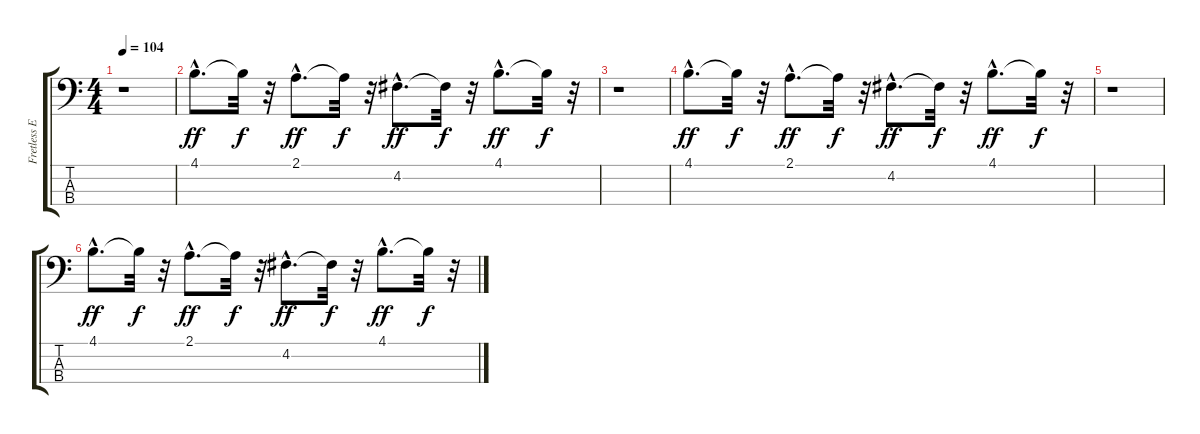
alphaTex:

\track ("Fretless E.Bass" "Fretless E") {instrument fretlessbass}
\staff {score tabs}
\tuning (G2 D2 A1 E1) {hide}
\ts (4 4)
\tempo 104
\clef f4
\ks c
r.1{dy f} |
4.1{hac}.8{d dy ff volume 5} 4.1{t}.32{dy f} r.32 2.1{hac}.8{d dy ff volume 5} 2.1{t}.32{dy f} r.32 4.2{hac}.8{d dy ff volume 5} 4.2{t}.32{dy f} r.32 4.1{hac}.8{d dy ff volume 5} 4.1{t}.32{dy f} r.32 |
r.1 |
4.1{hac}.8{d dy ff volume 3} 4.1{t}.32{dy f} r.32 2.1{hac}.8{d dy ff volume 3} 2.1{t}.32{dy f} r.32 4.2{hac}.8{d dy ff volume 3} 4.2{t}.32{dy f} r.32 4.1{hac}.8{d dy ff volume 2} 4.1{t}.32{dy f} r.32 |
r.1 |
4.1{hac}.8{d dy ff volume 1} 4.1{t}.32{dy f} r.32 2.1{hac}.8{d dy ff volume 1} 2.1{t}.32{dy f} r.32 4.2{hac}.8{d dy ff volume 0} 4.2{t}.32{dy f} r.32 4.1{hac}.8{d dy ff volume 0} 4.1{t}.32{dy f} r.32
